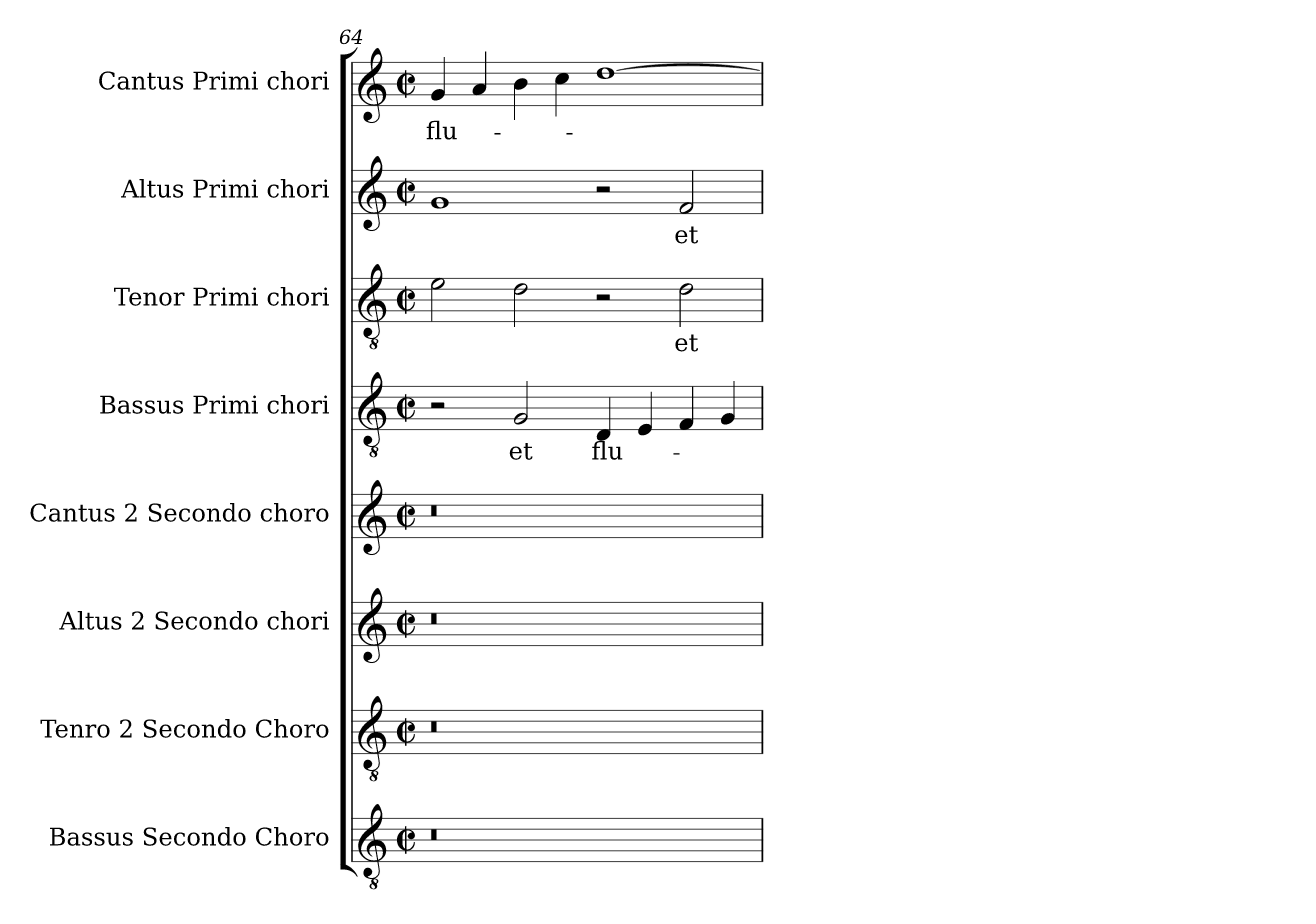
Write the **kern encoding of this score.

**kern	**kern	**kern	**kern	**kern	**text	**kern	**text	**kern	**text	**kern	**text
*part8	*part7	*part6	*part5	*part4	*part4	*part3	*part3	*part2	*part2	*part1	*part1
*staff8	*staff7	*staff6	*staff5	*staff4	*staff4	*staff3	*staff3	*staff2	*staff2	*staff1	*staff1
*I"Bassus  Secondo Choro	*I"Tenro 2  Secondo Choro	*I"Altus 2  Secondo chori	*I"Cantus 2  Secondo choro	*I"Bassus  Primi chori	*	*I"Tenor  Primi chori	*	*I"Altus  Primi chori	*	*I"Cantus  Primi chori	*
*I'Ch	*I'Ch	*I'Ch	*I'Ch	*I'Ch	*	*I'Ch	*	*I'Ch	*	*I'Ch	*
*clefGv2	*clefGv2	*clefG2	*clefG2	*clefGv2	*	*clefGv2	*	*clefG2	*	*clefG2	*
*M2/2	*M2/2	*M2/2	*M2/2	*M2/2	*	*M2/2	*	*M2/2	*	*M2/2	*
*met(c|)	*met(c|)	*met(c|)	*met(c|)	*met(c|)	*	*met(c|)	*	*met(c|)	*	*met(c|)	*
=64	=64	=64	=64	=64	=64	=64	=64	=64	=64	=64	=64
!	!	!	!	!	!	!	!	!	!	!	!LO:LY:b:cj
0r	0r	0r	0r	2r	.	2e\	.	1g	.	4g/	flu-
.	.	.	.	.	.	.	.	.	.	4a/	.
!	!	!	!	!	!LO:LY:b:cj	!	!	!	!	!	!
.	.	.	.	2G/	et	2d\	.	.	.	4b\	.
.	.	.	.	.	.	.	.	.	.	4cc\	.
!	!	!	!	!	!LO:LY:b:cj	!	!	!	!	!	!
.	.	.	.	4D/	flu-	2r	.	2r	.	[>1dd	.
.	.	.	.	4E/	.	.	.	.	.	.	.
!	!	!	!	!	!	!	!LO:LY:b:cj	!	!LO:LY:b:cj	!	!
.	.	.	.	4F/	.	2d\	et	2f/	et	.	.
.	.	.	.	4G/	.	.	.	.	.	.	.
=	=	=	=	=	=	=	=	=	=	=	=
*-	*-	*-	*-	*-	*-	*-	*-	*-	*-	*-	*-
